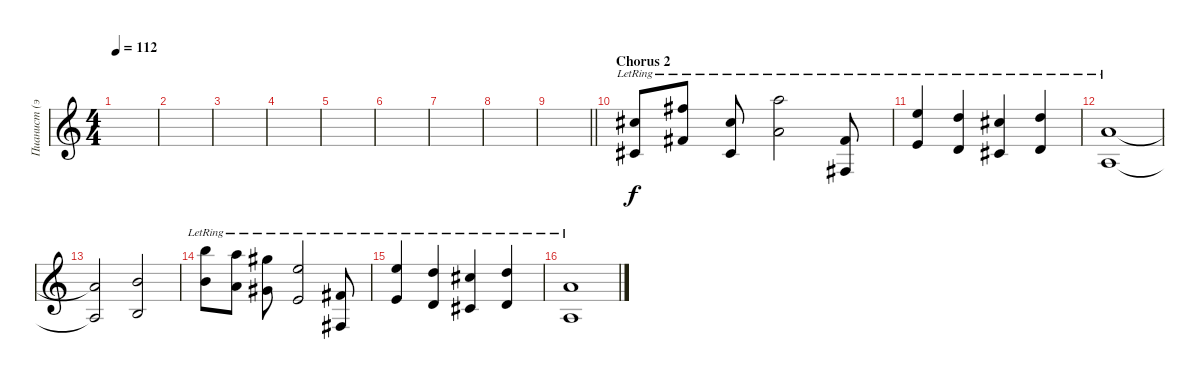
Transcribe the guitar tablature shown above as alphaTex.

\track ("Пианист (эффект)" "Пианист (э") {instrument synthstrings1}
\staff {score}
\tuning (E4 B3 G3 D3 A2 E2) {hide}
\ts (4 4)
\tempo 112
\clef g2
\ks c
|
|
|
|
|
|
|
|
\barLineRight lightlight
|
\section ("" "Chorus 2")
(14.2 11.4{lr}).8 (14.1 11.3{lr}).8 (14.2 11.4{lr}).8 (17.1 14.3{lr}).2 (11.3 9.5{lr}).8 |
(17.2 14.4{lr}).4 (15.2 12.4{lr}).4 (14.2 11.4{lr}).4 (15.2 12.4{lr}).4 |
(14.3 12.5{lr}).1 |
(14.3{t} 12.5{t}).2 (16.3 14.5).2 |
(19.1 12.2{lr}).8 (17.1 14.3{lr}).8 (16.1 13.3{lr}).8 (17.2 14.4{lr}).2 (11.3 9.5{lr}).8 |
(17.2 14.4{lr}).4 (15.2 12.4{lr}).4 (14.2 11.4{lr}).4 (15.2 12.4{lr}).4 |
(14.3 12.5{lr}).1
